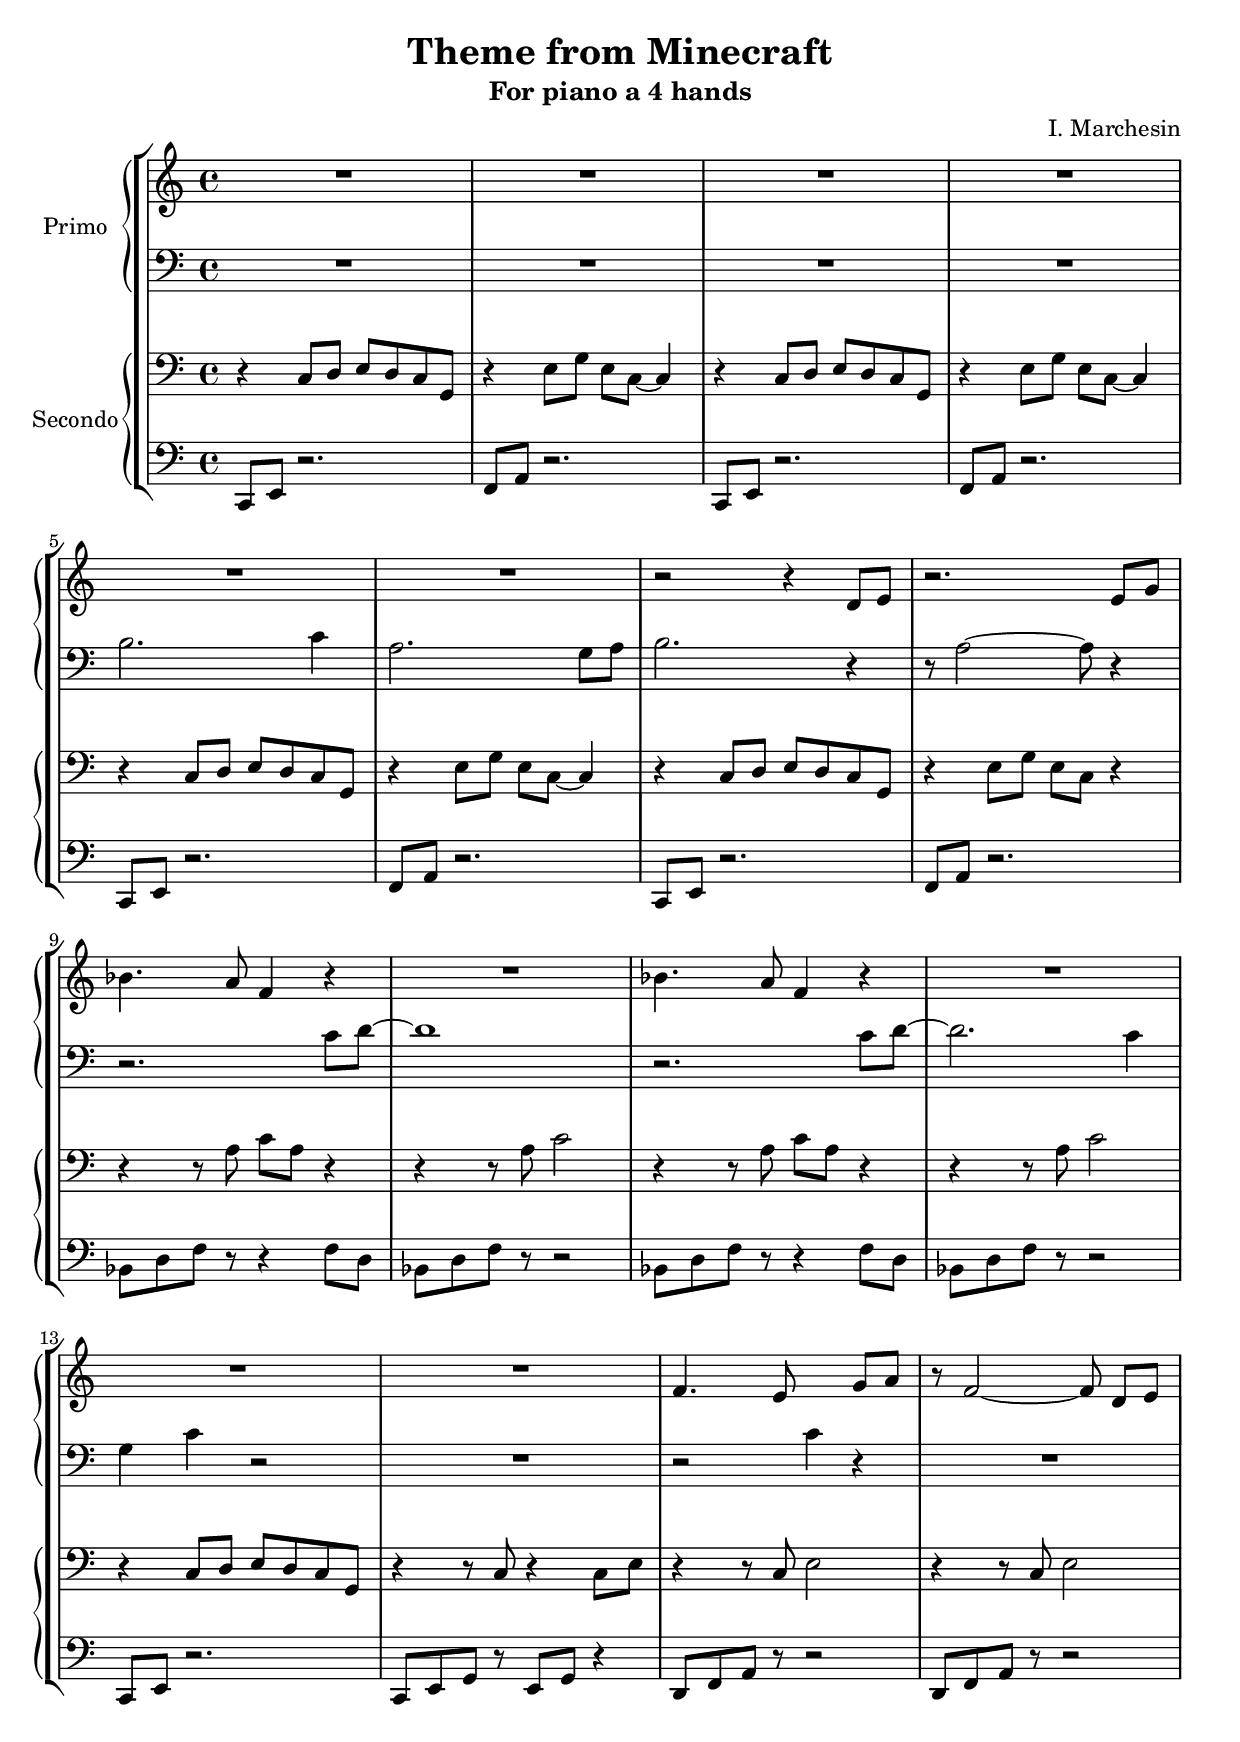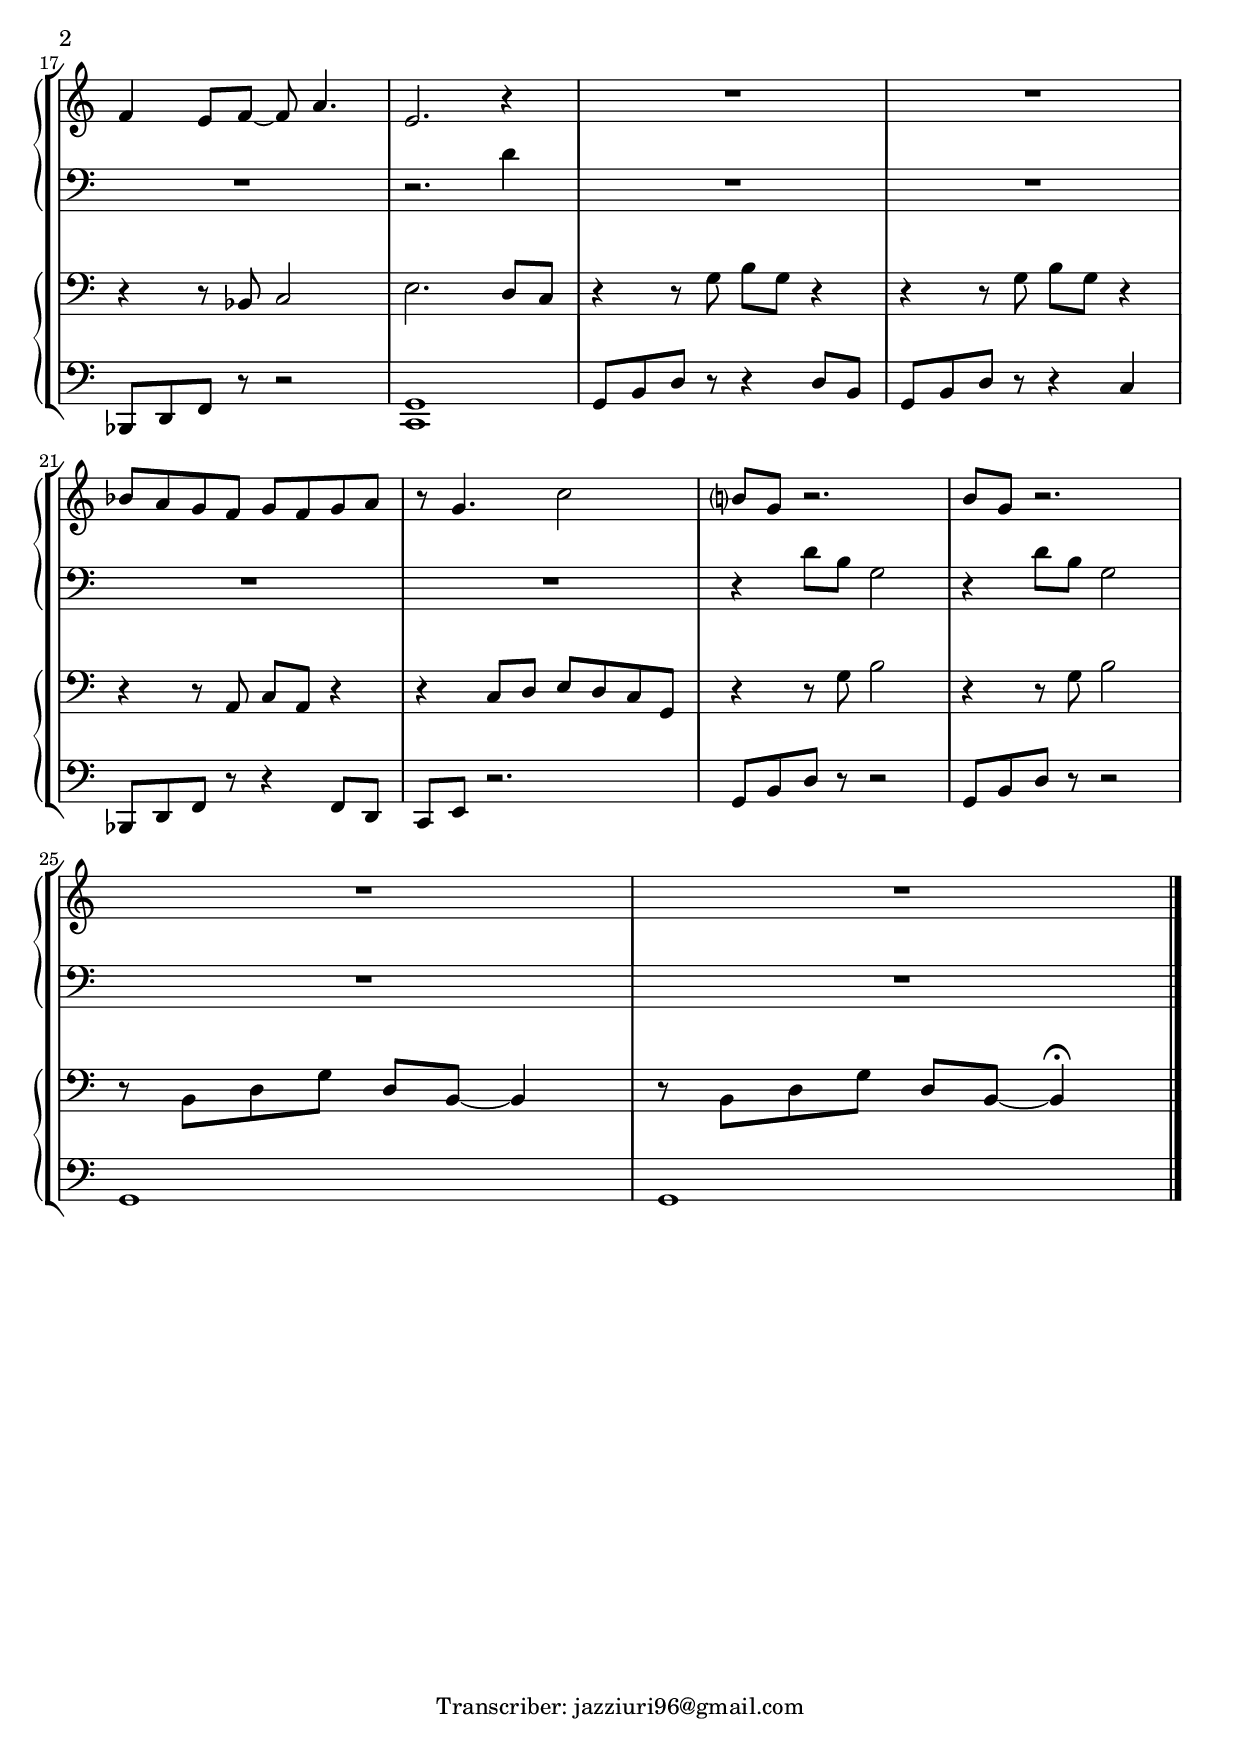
\header {
  title = "Theme from Minecraft"
  subtitle = "For piano a 4 hands"
  composer = ""
  arranger = "I. Marchesin"
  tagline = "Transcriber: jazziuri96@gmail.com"
}


primo_dx =
\transpose a c' {
\compressMMRests {
  \relative c {
    \clef treble
    \time 4/4
    \key a \major
    R1*6 |
    r2 r4 b'8 cis |
    r2. cis8 e |
    g4. fis8 d4 r4 |
    R1 |
    g4. fis8 d4 r4 |
    R1 |
    R1 |
    R1 |
    d4. cis8 \change Staff = "primo_sx" a4 \change Staff = "primo_dx" e'8 fis |
    r8 d2~ d8  b8[ cis]
    d4 cis8 d~ d fis4. |
    cis2. r4 |
    R1 |
    R1 |
    g'8 fis e d e d e fis |
    r8 e4. a2 |
    gis?8 e r2. |
    gis8 e r2. |
    R1 |
    R1 |
  }
}
}

primo_sx = 
\transpose a c' {
\compressMMRests {
  \relative c {
    \clef bass
    \time 4/4
    \key a \major
    R1*4
    gis'2. a4 |
    fis2. e8 fis |
    gis2. r4 |
    r8 fis2~ fis8 r4 | \break
    r2. a8 b~ |
    b1 |
    r2. a8 b~ |
    b2. a4 | \break 
    e a r2 |
    R1 |
    r2 \once \hideNotes r4 r4 |
    R1 |
    R1 |
    r2. b4 |
    R1 |
    R1 | \break
    R1 | 
    R1 |
    r4 b8 gis e2 |
    r4 b'8 gis e2 | \break
    R1 |
    R1 | \bar "|."
  }
}
}

secondo_dx = 
\transpose a c' {
\compressMMRests {
  \relative c' {
    \clef bass
    \time 4/4
    \key a \major
    r4 a,8 b cis b a e |
    r4 cis'8 e cis a~ a4 |
    r4 a8 b cis b a e |
    r4 cis'8 e cis a~ a4 |
    r4 a8 b cis b a e |
    r4 cis'8 e cis a~ a4 |
    r4 a8 b cis b a e |
    r4 cis'8 e cis a r4 |
    r4 r8 fis' a fis r4 |
    r4 r8 fis a2 |
    r4 r8 fis a fis r4 |
    r4 r8 fis a2 |
    r4 a,8 b cis b a e |
    r4 r8 a r4 a8 cis |
    r4 r8 a cis2 |
    r4 r8 a cis2 |
    r4 r8 g a2 |
    cis2. b8 a |
    r4 r8 e' gis e r4 |
    r4 r8 e gis e r4 |
    r4 r8 fis, a fis r4 |
    r4 a8 b cis b a e |
    r4 r8 e' gis2 |
    r4 r8 e gis2 |
    r8 gis, b e b gis~ gis4 |
    r8 gis b e b gis~ gis4 \fermata | \bar "|."
  }
}
}

secondo_sx = 
\transpose a c' {
\compressMMRests {
  \relative c' {
    \clef bass
    \time 4/4
    \key a \major
    a,,8 cis r2. |
    d8 fis r2. |
    a,8 cis r2. |
    d8 fis r2. |
    a,8 cis r2. |
    d8 fis r2. |
    a,8 cis r2. |
    d8 fis r2. |
    g8 b d r r4 d8 b |
    g b d r r2 |
    g,8 b d r r4 d8 b |
    g b d r r2 |
    a,8 cis r2. |
    a8 cis e r cis e r4 |
    b8 d fis r8 r2 |
    b,8 d fis r8 r2 |
    g,8 b d r8 r2 |
    <a e'>1 |
    e'8 gis b r r4 b8 gis |
    e8 gis b r r4 a |
    g,8 b d r r4 d8 b |
    a8 cis r2. |
    e8 gis b r8 r2 |
    e,8 gis b r8 r2 |
    e,1 |
    e1 |
  }
}
}



\score {
	\new StaffGroup {
		<<
			\new PianoStaff	\with { instrumentName = "Primo" }
				<<
					\new Staff = "primo_dx" \primo_dx
					\new Staff = "primo_sx" \primo_sx
				>>
      \new PianoStaff \with { instrumentName = "Secondo" }
        <<
          \new Staff = "secondo_dx" \secondo_dx
          \new Staff = "secondo_sx" \secondo_sx
        >>
		>>
	}
	\layout{}
  \midi{}
}